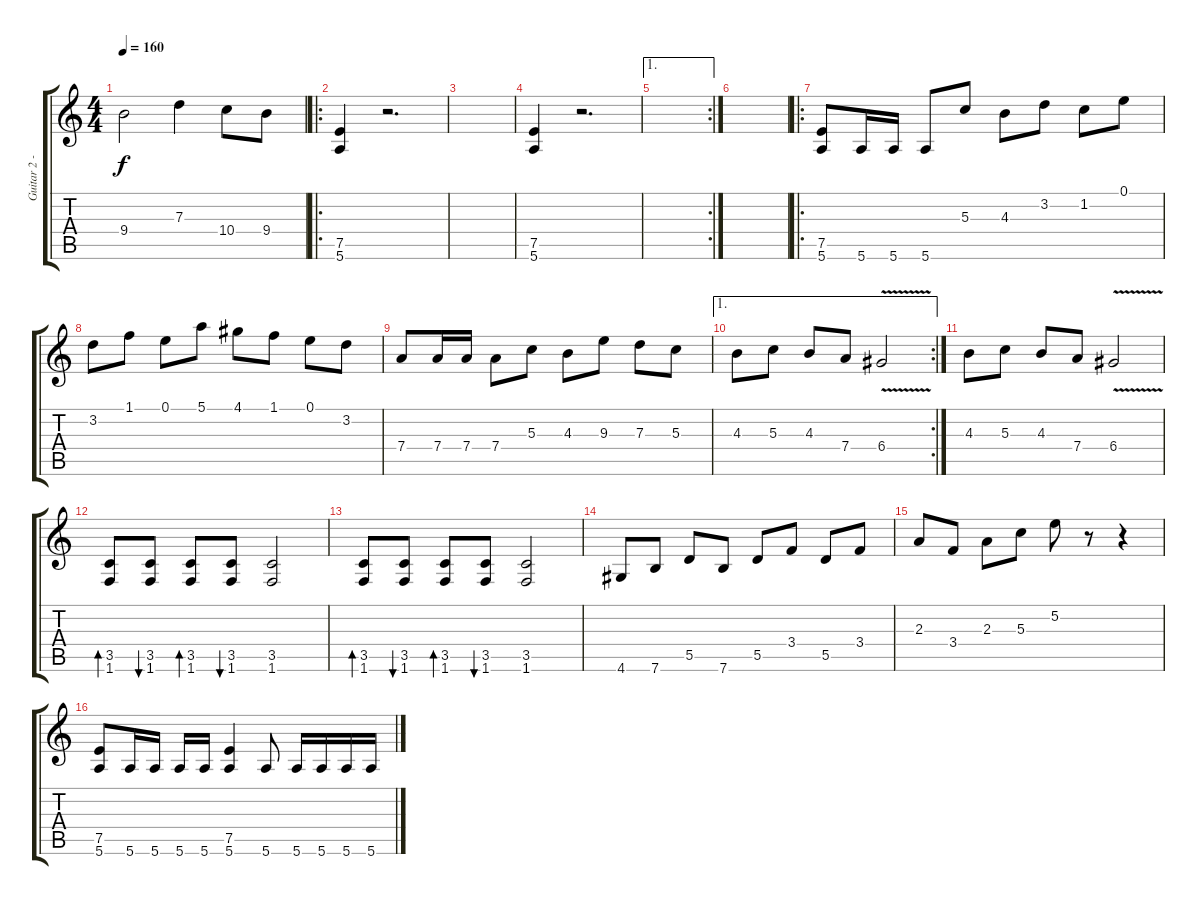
\track ("Guitar 2 - BG" "Guitar 2 -") {instrument overdrivenguitar}
\staff {score tabs}
\tuning (E4 B3 G3 D3 A2 E2) {hide}
\ts (4 4)
\tempo 160
\clef g2
\ks c
9.4.2{dy f} 7.3.4 10.4.8 9.4.8 |
\ro
(7.5 5.6).4 r.2{d} |
|
(7.5 5.6).4 r.2{d} |
\ae 1
\rc 2
|
|
\ro
(7.5 5.6).8 5.6.16 5.6.16 5.6.8 5.3.8 4.3.8 3.2.8 1.2.8 0.1.8 |
3.2.8 1.1.8 0.1.8 5.1.8 4.1.8 1.1.8 0.1.8 3.2.8 |
7.4.8 7.4.16 7.4.16 7.4.8 5.3.8 4.3.8 9.3.8 7.3.8 5.3.8 |
\ae 1
\rc 2
4.3.8 5.3.8 4.3.8 7.4.8 6.4{v}.2 |
4.3.8 5.3.8 4.3.8 7.4.8 6.4{v}.2 |
(3.5 1.6).8{bd 60} (3.5 1.6).8{bu 60} (3.5 1.6).8{bd 60} (3.5 1.6).8{bu 60} (3.5 1.6).2 |
(3.5 1.6).8{bd 60} (3.5 1.6).8{bu 60} (3.5 1.6).8{bd 60} (3.5 1.6).8{bu 60} (3.5 1.6).2 |
4.6.8 7.6.8 5.5.8 7.6.8 5.5.8 3.4.8 5.5.8 3.4.8 |
2.3.8 3.4.8 2.3.8 5.3.8 5.2.8 r.8 r.4 |
(7.5 5.6).8 5.6.16 5.6.16 5.6.16 5.6.16 (7.5 5.6).4 5.6.8 5.6.16 5.6.16 5.6.16 5.6.16
